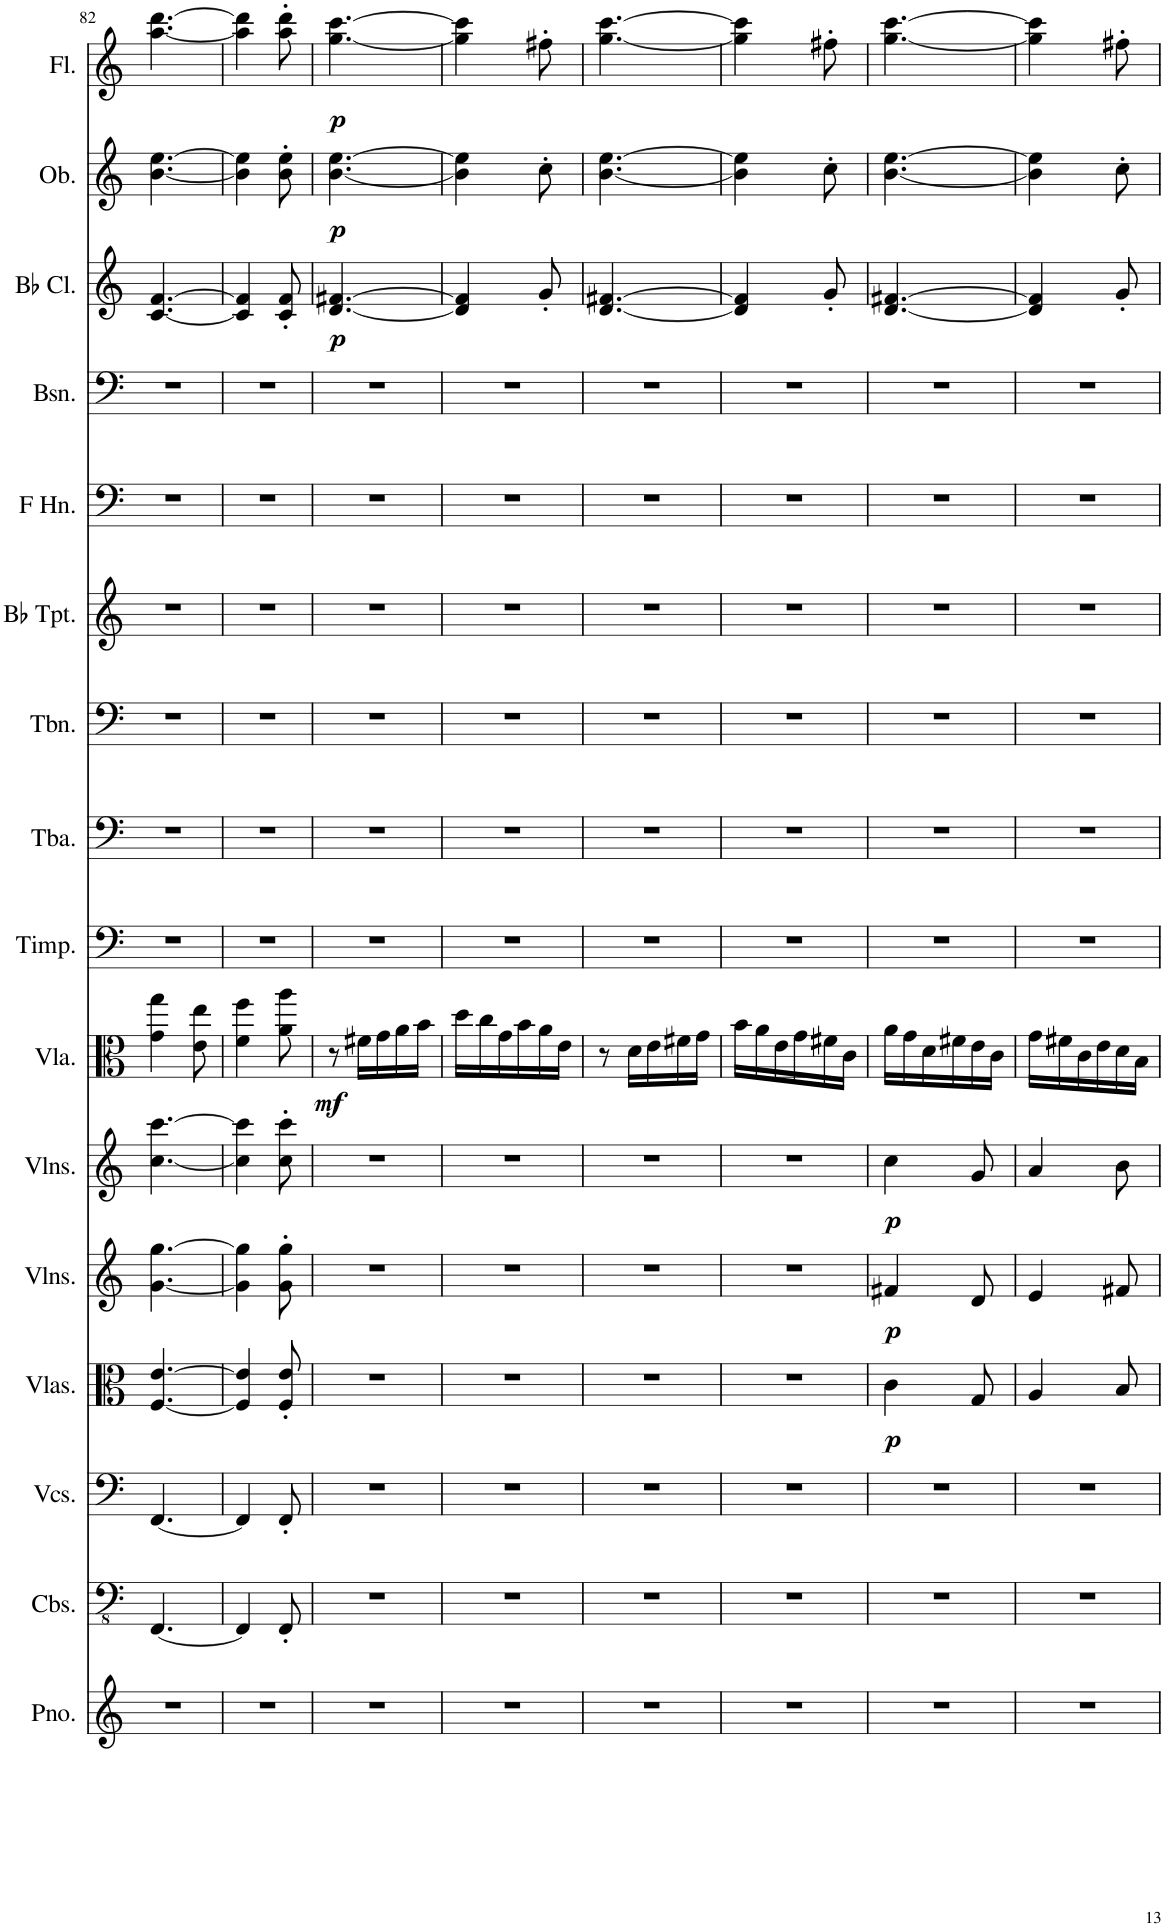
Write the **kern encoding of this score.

**kern	**kern	**kern	**kern	**dynam	**kern	**dynam	**kern	**dynam	**kern	**dynam	**kern	**kern	**kern	**kern	**kern	**kern	**kern	**dynam	**kern	**dynam	**kern	**dynam
*part16	*part15	*part14	*part13	*part13	*part12	*part12	*part11	*part11	*part10	*part10	*part9	*part8	*part7	*part6	*part5	*part4	*part3	*part3	*part2	*part2	*part1	*part1
*staff16	*staff15	*staff14	*staff13	*staff13	*staff12	*staff12	*staff11	*staff11	*staff10	*staff10	*staff9	*staff8	*staff7	*staff6	*staff5	*staff4	*staff3	*staff3	*staff2	*staff2	*staff1	*staff1
*I"Piano	*I"Contrabasses	*I"Violoncellos	*I"Violas	*	*I"Violins	*	*I"Violins	*	*I"Viola	*	*I"Timpani	*I"Tuba	*I"Trombone	*I"Bb Trumpet	*I"Horn in F	*I"Bassoon	*I"Bb Clarinet	*	*I"Oboe	*	*I"Flute	*
*I'Pno.	*I'Cbs.	*I'Vcs.	*I'Vlas.	*	*I'Vlns.	*	*I'Vlns.	*	*I'Vla.	*	*I'Timp.	*I'Tba.	*I'Tbn.	*I'Bb Tpt.	*	*I'Bsn.	*I'Bb Cl.	*	*I'Ob.	*	*I'Fl.	*
!!LO:PB:g=z
*clefG2	*clefFv4	*clefF4	*clefC3	*	*clefG2	*	*clefG2	*	*clefC3	*	*clefF4	*clefF4	*clefF4	*clefG2	*clefF4	*clefF4	*clefG2	*	*clefG2	*	*clefG2	*
*	*	*	*	*	*	*	*	*	*	*	*	*	*	*ITrd1c2	*ITrd4c7	*	*ITrd1c2	*	*	*	*	*
*k[]	*k[]	*k[]	*k[]	*	*k[]	*	*k[]	*	*k[]	*	*k[]	*k[]	*k[]	*k[]	*k[]	*k[]	*k[]	*	*k[]	*	*k[]	*
*M3/8	*M3/8	*M3/8	*M3/8	*	*M3/8	*	*M3/8	*	*M3/8	*	*M3/8	*M3/8	*M3/8	*M3/8	*M3/8	*M3/8	*M3/8	*	*M3/8	*	*M3/8	*
=82	=82	=82	=82	=82	=82	=82	=82	=82	=82	=82	=82	=82	=82	=82	=82	=82	=82	=82	=82	=82	=82	=82
4.r	[4.FFF/	[4.FF/	[4.F/ [4.e/	.	[4.g\ [4.gg\	.	[4.cc\ [4.ccc\	.	4g\ 4gg\	.	4.r	4.r	4.r	4.r	4.r	4.r	[4.c/ [4.f/	.	[4.b\ [4.ee\	.	[4.aa\ [4.ddd\	.
.	.	.	.	.	.	.	.	.	8e\ 8ee\	.	.	.	.	.	.	.	.	.	.	.	.	.
=83	=83	=83	=83	=83	=83	=83	=83	=83	=83	=83	=83	=83	=83	=83	=83	=83	=83	=83	=83	=83	=83	=83
4.r	4FFF/]	4FF/]	4F/] 4e/]	.	4g\] 4gg\]	.	4cc\] 4ccc\]	.	4f\ 4ff\	.	4.r	4.r	4.r	4.r	4.r	4.r	4c/] 4f/]	.	4b\] 4ee\]	.	4aa\] 4ddd\]	.
.	8FFF'/	8FF'/	8F/' 8e/'	.	8g\' 8gg\'	.	8cc\' 8ccc\'	.	8a\ 8aa\	.	.	.	.	.	.	.	8c/' 8f/'	.	8b\' 8ee\'	.	8aa\' 8ddd\'	.
=84	=84	=84	=84	=84	=84	=84	=84	=84	=84	=84	=84	=84	=84	=84	=84	=84	=84	=84	=84	=84	=84	=84
!	!	!	!	!	!	!	!	!	!	!	!	!	!	!	!	!	!	!LO:DY:b	!	!LO:DY:b	!	!LO:DY:b
4.r	4.r	4.r	4.r	.	4.r	.	4.r	.	8r	.	4.r	4.r	4.r	4.r	4.r	4.r	[4.d/ [4.f#X/	p	[4.b\ [4.ee\	p	[4.gg\ [4.ccc\	p
!	!	!	!	!	!	!	!	!	!	!LO:DY:b	!	!	!	!	!	!	!	!	!	!	!	!
.	.	.	.	.	.	.	.	.	16f#X\LL	mf	.	.	.	.	.	.	.	.	.	.	.	.
.	.	.	.	.	.	.	.	.	16g\	.	.	.	.	.	.	.	.	.	.	.	.	.
.	.	.	.	.	.	.	.	.	16a\	.	.	.	.	.	.	.	.	.	.	.	.	.
.	.	.	.	.	.	.	.	.	16b\JJ	.	.	.	.	.	.	.	.	.	.	.	.	.
=85	=85	=85	=85	=85	=85	=85	=85	=85	=85	=85	=85	=85	=85	=85	=85	=85	=85	=85	=85	=85	=85	=85
4.r	4.r	4.r	4.r	.	4.r	.	4.r	.	16dd\LL	.	4.r	4.r	4.r	4.r	4.r	4.r	4d/] 4f#/]	.	4b\] 4ee\]	.	4gg\] 4ccc\]	.
.	.	.	.	.	.	.	.	.	16cc\	.	.	.	.	.	.	.	.	.	.	.	.	.
.	.	.	.	.	.	.	.	.	16g\	.	.	.	.	.	.	.	.	.	.	.	.	.
.	.	.	.	.	.	.	.	.	16b\	.	.	.	.	.	.	.	.	.	.	.	.	.
.	.	.	.	.	.	.	.	.	16a\	.	.	.	.	.	.	.	8g'/	.	8cc'\	.	8ff#X'\	.
.	.	.	.	.	.	.	.	.	16e\JJ	.	.	.	.	.	.	.	.	.	.	.	.	.
=86	=86	=86	=86	=86	=86	=86	=86	=86	=86	=86	=86	=86	=86	=86	=86	=86	=86	=86	=86	=86	=86	=86
4.r	4.r	4.r	4.r	.	4.r	.	4.r	.	8r	.	4.r	4.r	4.r	4.r	4.r	4.r	[4.d/ [4.f#X/	.	[4.b\ [4.ee\	.	[4.gg\ [4.ccc\	.
.	.	.	.	.	.	.	.	.	16d\LL	.	.	.	.	.	.	.	.	.	.	.	.	.
.	.	.	.	.	.	.	.	.	16e\	.	.	.	.	.	.	.	.	.	.	.	.	.
.	.	.	.	.	.	.	.	.	16f#X\	.	.	.	.	.	.	.	.	.	.	.	.	.
.	.	.	.	.	.	.	.	.	16g\JJ	.	.	.	.	.	.	.	.	.	.	.	.	.
=87	=87	=87	=87	=87	=87	=87	=87	=87	=87	=87	=87	=87	=87	=87	=87	=87	=87	=87	=87	=87	=87	=87
4.r	4.r	4.r	4.r	.	4.r	.	4.r	.	16b\LL	.	4.r	4.r	4.r	4.r	4.r	4.r	4d/] 4f#/]	.	4b\] 4ee\]	.	4gg\] 4ccc\]	.
.	.	.	.	.	.	.	.	.	16a\	.	.	.	.	.	.	.	.	.	.	.	.	.
.	.	.	.	.	.	.	.	.	16e\	.	.	.	.	.	.	.	.	.	.	.	.	.
.	.	.	.	.	.	.	.	.	16g\	.	.	.	.	.	.	.	.	.	.	.	.	.
.	.	.	.	.	.	.	.	.	16f#X\	.	.	.	.	.	.	.	8g'/	.	8cc'\	.	8ff#X'\	.
.	.	.	.	.	.	.	.	.	16c\JJ	.	.	.	.	.	.	.	.	.	.	.	.	.
=88	=88	=88	=88	=88	=88	=88	=88	=88	=88	=88	=88	=88	=88	=88	=88	=88	=88	=88	=88	=88	=88	=88
!	!	!	!	!LO:DY:b	!	!LO:DY:b	!	!LO:DY:b	!	!	!	!	!	!	!	!	!	!	!	!	!	!
4.r	4.r	4.r	4c\	p	4f#X/	p	4cc\	p	16a\LL	.	4.r	4.r	4.r	4.r	4.r	4.r	[4.d/ [4.f#X/	.	[4.b\ [4.ee\	.	[4.gg\ [4.ccc\	.
.	.	.	.	.	.	.	.	.	16g\	.	.	.	.	.	.	.	.	.	.	.	.	.
.	.	.	.	.	.	.	.	.	16d\	.	.	.	.	.	.	.	.	.	.	.	.	.
.	.	.	.	.	.	.	.	.	16f#X\	.	.	.	.	.	.	.	.	.	.	.	.	.
.	.	.	8G/	.	8d/	.	8g/	.	16e\	.	.	.	.	.	.	.	.	.	.	.	.	.
.	.	.	.	.	.	.	.	.	16c\JJ	.	.	.	.	.	.	.	.	.	.	.	.	.
=89	=89	=89	=89	=89	=89	=89	=89	=89	=89	=89	=89	=89	=89	=89	=89	=89	=89	=89	=89	=89	=89	=89
4.r	4.r	4.r	4A/	.	4e/	.	4a/	.	16g\LL	.	4.r	4.r	4.r	4.r	4.r	4.r	4d/] 4f#/]	.	4b\] 4ee\]	.	4gg\] 4ccc\]	.
.	.	.	.	.	.	.	.	.	16f#X\	.	.	.	.	.	.	.	.	.	.	.	.	.
.	.	.	.	.	.	.	.	.	16c\	.	.	.	.	.	.	.	.	.	.	.	.	.
.	.	.	.	.	.	.	.	.	16e\	.	.	.	.	.	.	.	.	.	.	.	.	.
.	.	.	8B/	.	8f#X/	.	8b\	.	16d\	.	.	.	.	.	.	.	8g'/	.	8cc'\	.	8ff#X'\	.
.	.	.	.	.	.	.	.	.	16B\JJ	.	.	.	.	.	.	.	.	.	.	.	.	.
=	=	=	=	=	=	=	=	=	=	=	=	=	=	=	=	=	=	=	=	=	=	=
*-	*-	*-	*-	*-	*-	*-	*-	*-	*-	*-	*-	*-	*-	*-	*-	*-	*-	*-	*-	*-	*-	*-
